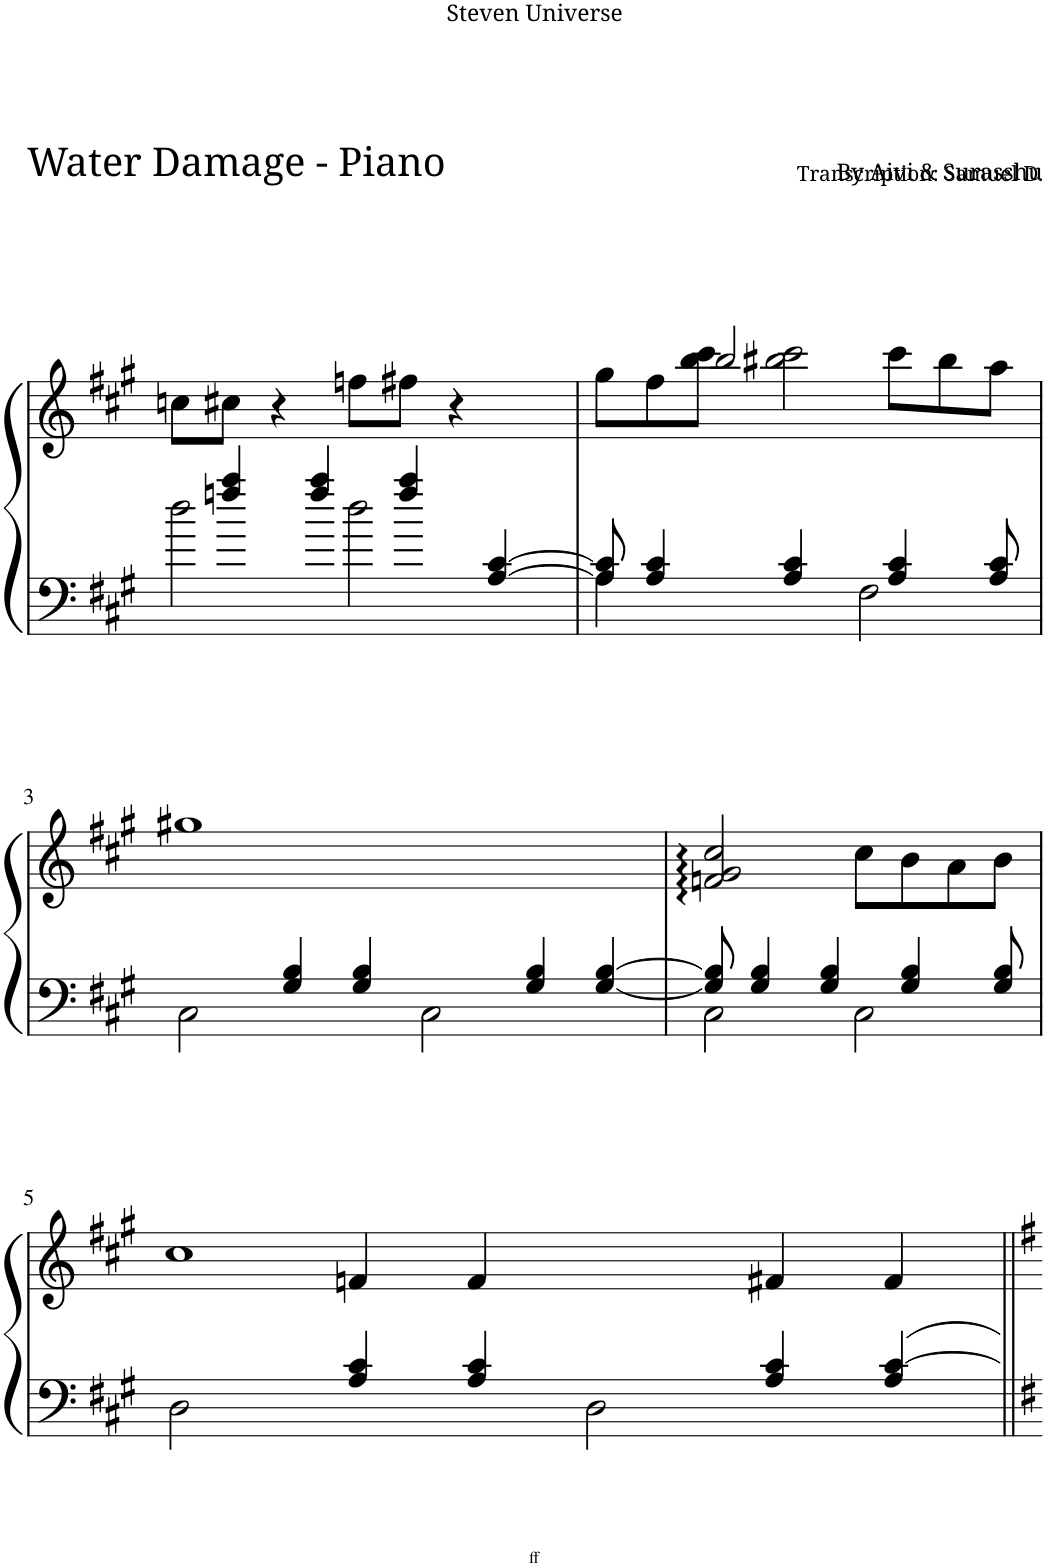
**kern	**kern
*part1	*part1
*staff2	*staff1
*I"Piano	*
*I'Pno	*
*clefF4	*clefG2
*k[f#c#g#]	*k[f#c#g#]
=1	=1
*^	*
2dd\	8ryy	8ccn\L
.	4ffn/ 4aa/	8cc#X\J
.	.	4r
.	4ff/ 4aa/	.
2dd\	.	8ffn\L
.	4ff/ 4aa/	8ff#X\J
.	.	4r
.	[8A/ [8c#/	.
8ryy	8ryy	8ryy
=2	=2	=2
*	*	*^
4A\	8A/] 8c#/]	8gg#\L	4ryy
.	8A/_ 8c#/_	8ff#\	.
8ryy	4A/ 4c#/	8bb\ 8ccc#\J	2bb/
4A/ 4c#/	.	2bb#X\ 2ccc#\	.
.	4ryy	.	.
[4.F#\	.	.	.
.	4A/ 4c#/	.	8ccc#\L
.	.	8ryy	8bb#\
8ryy	8A/ 8c#/	8ryy	8aa\J
*	*	*v	*v
!!LO:LB:g=z
=3	=3	=3
1ryy	2C#\	1gg#X
.	8F#\]	.
.	4G#/ 4B/	.
.	4G#/ 4B/	.
2C#\	.	8ryy
.	1ryy	1ryy
4G#/ 4B/	.	.
[4G#/ [4B/	.	.
8ryy	.	.
=4	=4	=4
8G#/] 8B/]	2C#\	2fn/ 2g#/ 2cc#/
4G#/ 4B/	.	.
4G#/ 4B/	.	.
.	2C#\	8cc#\L
4G#/ 4B/	.	8b\
.	.	8a\
8G#/ 8B/	.	8b\J
!!LO:LB:g=z
=5	=5	=5
*	*	*^
1ryy	2D\	1cc#	2ryy
.	4A/ 4c#/	.	4fn/
.	4A/ 4c#/	.	4f/
2D\	1ryy	1ryy	2ryy
4A/ 4c#/	.	.	4f#X/
4A/ [4c#/	.	.	4f#/
*v	*v	*	*
*	*v	*v
=||	=||
*-	*-
